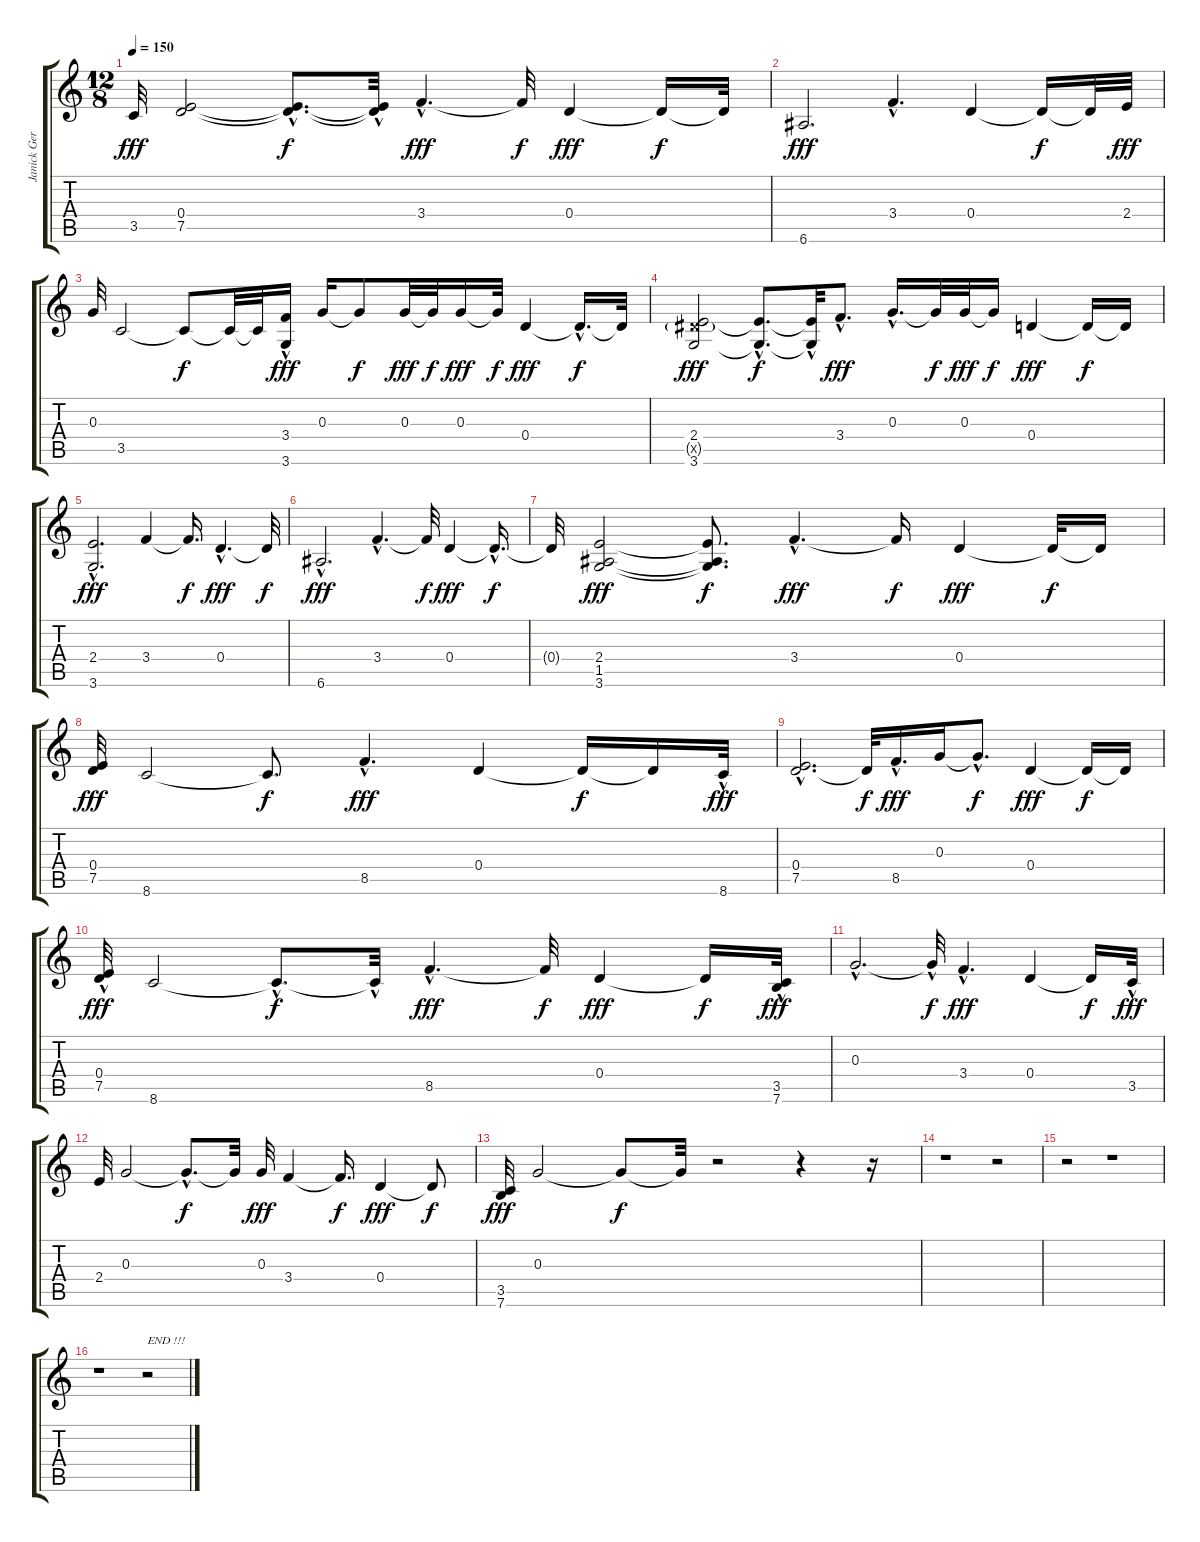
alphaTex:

\track ("Janick Gers  ( guitar )" "Janick Ger") {instrument distortionguitar}
\staff {score tabs}
\tuning (E4 B3 G3 D3 A2 E2) {hide}
\ts (12 8)
\tempo 150
\clef g2
\ks c
3.5.32{dy fff} (0.4 7.5).2 (0.4{hac t} 7.5{hac t}).8{d dy f} (0.4{hac t} 7.5{t}).32 3.4{hac}.4{d dy fff} 3.4{t}.32{dy f} 0.4.4{dy fff} 0.4{t}.16{dy f} 0.4{t}.32 |
6.6.2{d dy fff} 3.4{hac}.4{d} 0.4.4 0.4{t}.16{dy f} 0.4{t}.32 2.4.32{dy fff} |
0.3.32 3.5.2 3.5{t}.8{dy f} 3.5{t}.32 3.5{t}.32 (3.4 3.6{hac}).16{dy fff} 0.3.16 0.3{t}.8{dy f} 0.3.32{dy fff} 0.3{t}.32{dy f} 0.3.16{dy fff} 0.3{t}.32{dy f} 0.4.4{dy fff} 0.4{hac t}.16{d dy f} 0.4{t}.32 |
(2.4 6.5{g x} 3.6).2{dy fff} (2.4{t} 3.6{hac t}).8{d dy f} (2.4{t} 3.6{hac t}).32 3.4{hac}.8{d dy fff} 0.3{hac}.16{d} 0.3{t}.32{dy f} 0.3.32{dy fff} 0.3{t}.16{dy f} 0.4.4{dy fff} 0.4{t}.16{dy f} 0.4{t}.16 |
(2.4{hac} 3.6{hac}).2{d dy fff} 3.4.4 3.4{t}.16{d dy f} 0.4{hac}.4{d dy fff} 0.4{t}.32{dy f} |
6.6{hac}.2{d dy fff} 3.4{hac}.4{d} 3.4{t}.32{dy f} 0.4.4{dy fff} 0.4{hac t}.16{d dy f} |
0.4{t}.32 (2.4 1.5 3.6).2{dy fff} (2.4{t} 1.5{t} 3.6{t}).8{d dy f} 3.4{hac}.4{d dy fff} 3.4{t}.16{dy f} 0.4.4{dy fff} 0.4{t}.32{dy f} 0.4{t}.16 |
(0.4 7.5).32{dy fff} 8.6.2 8.6{t}.8{d dy f} 8.5{hac}.4{d dy fff} 0.4.4 0.4{t}.16{dy f} 0.4{t}.16 8.6{hac}.32{dy fff} |
(0.4{hac} 7.5{hac}).2{d} 0.4{t}.32{dy f} 8.5{hac}.16{d dy fff} 0.3.16 0.3{hac t}.8{d dy f} 0.4.4{dy fff} 0.4{t}.16{dy f} 0.4{t}.16 |
(0.4{hac} 7.5).32{dy fff} 8.6.2 8.6{hac t}.8{d dy f} 8.6{hac t}.32 8.5{hac}.4{d dy fff} 8.5{t}.32{dy f} 0.4.4{dy fff} 0.4{t}.16{dy f} (3.5{hac} 7.6).32{dy fff} |
0.3{hac}.2{d} 0.3{hac t}.32{dy f} 3.4{hac}.4{d dy fff} 0.4.4 0.4{t}.16{dy f} 3.5{hac}.32{dy fff} |
2.4.32 0.3.2 0.3{hac t}.8{d dy f} 0.3{t}.32 0.3.32{dy fff} 3.4.4 3.4{t}.16{d dy f} 0.4.4{dy fff} 0.4{t}.8{dy f} |
(3.5 7.6).32{dy fff} 0.3.2 0.3{t}.8{dy f} 0.3{t}.32 r.2 r.4 r.16 |
r.1 r.2 |
r.2 r.1 |
r.1 r.2{txt "END !!!"}
